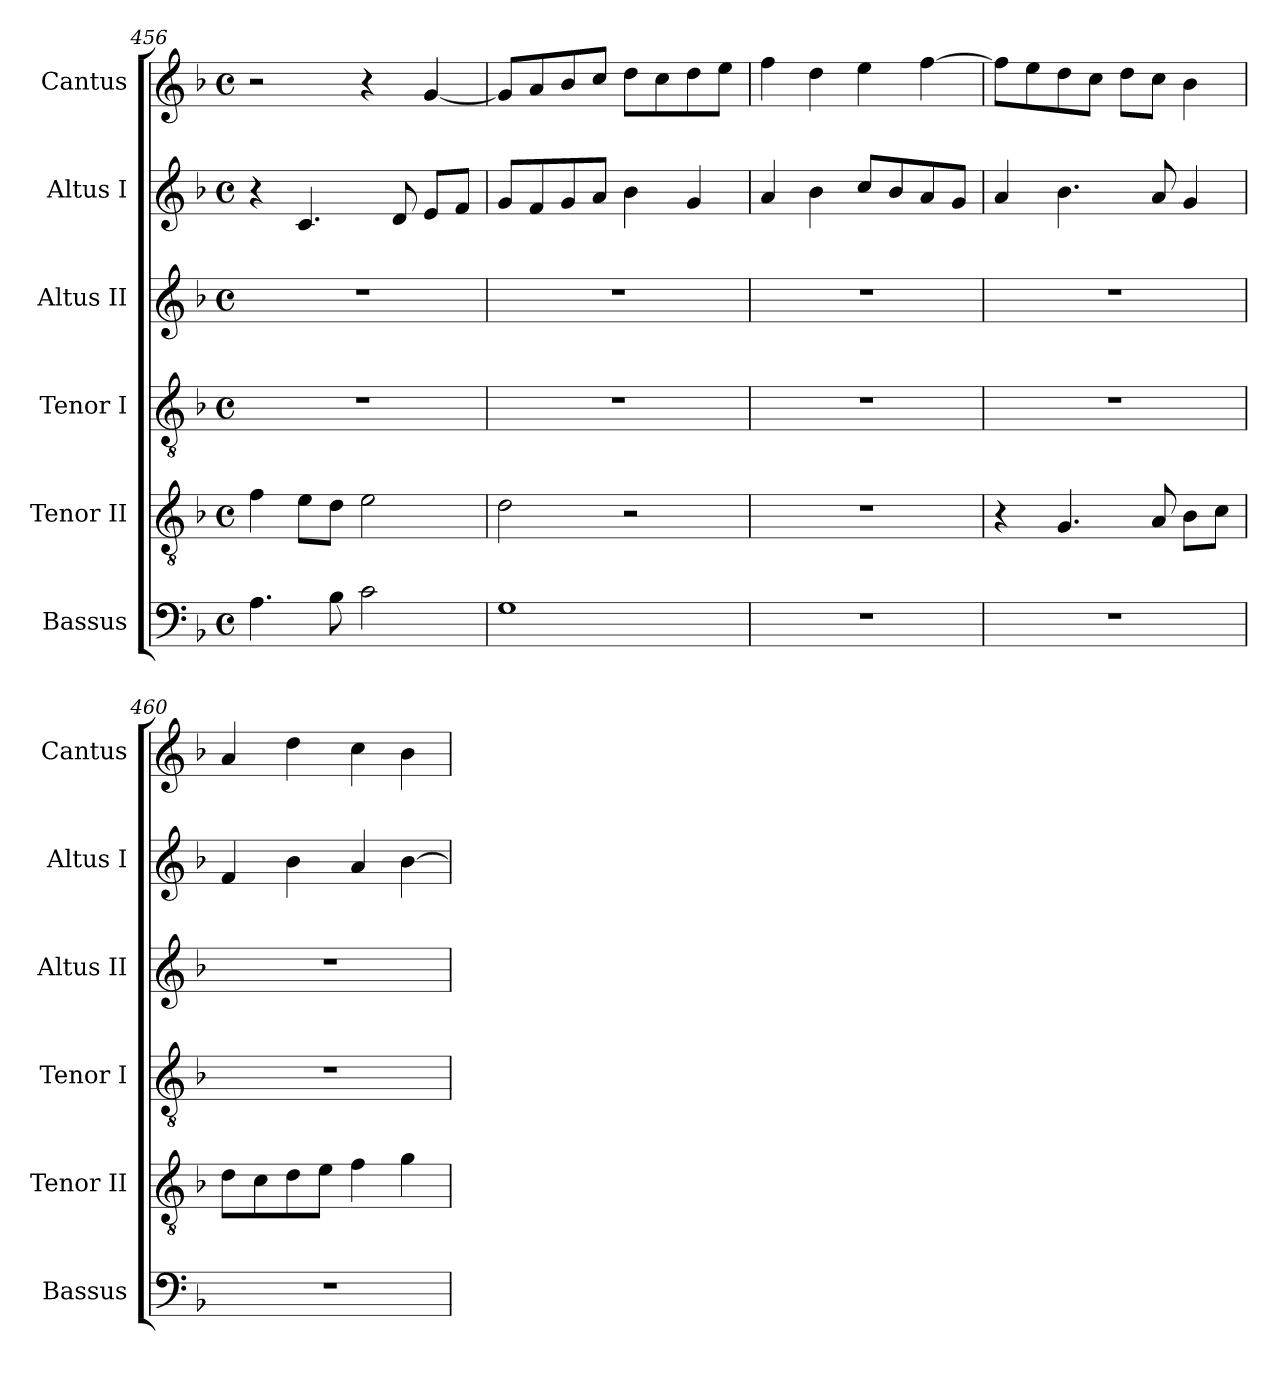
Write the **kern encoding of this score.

**kern	**kern	**kern	**kern	**kern	**kern
*part6	*part5	*part4	*part3	*part2	*part1
*staff6	*staff5	*staff4	*staff3	*staff2	*staff1
*I"Bassus	*I"Tenor II	*I"Tenor I	*I"Altus II	*I"Altus I	*I"Cantus
*I'Bassus	*I'Tenor II	*I'Tenor I	*I'Altus II	*I'Altus I	*I'Cantus
*clefF4	*clefGv2	*clefGv2	*clefG2	*clefG2	*clefG2
*k[b-]	*k[b-]	*k[b-]	*k[b-]	*k[b-]	*k[b-]
*F:	*F:	*F:	*F:	*F:	*F:
*M4/4	*M4/4	*M4/4	*M4/4	*M4/4	*M4/4
*met(c)	*met(c)	*met(c)	*met(c)	*met(c)	*met(c)
=456	=456	=456	=456	=456	=456
4.A\	4f\	1r	1r	4r	2r
.	8e\L	.	.	4.c/	.
8B-\	8d\J	.	.	.	.
2c\	2e\	.	.	.	4r
.	.	.	.	8d/	.
.	.	.	.	8e/L	[<4g/
.	.	.	.	8f/J	.
=457	=457	=457	=457	=457	=457
1G	2d\	1r	1r	8g/L	8g/L]
.	.	.	.	8f/	8a/
.	.	.	.	8g/	8b-/
.	.	.	.	8a/J	8cc/J
.	2r	.	.	4b-\	8dd\L
.	.	.	.	.	8cc\
.	.	.	.	4g/	8dd\
.	.	.	.	.	8ee\J
=458	=458	=458	=458	=458	=458
1r	1r	1r	1r	4a/	4ff\
.	.	.	.	4b-\	4dd\
.	.	.	.	8cc/L	4ee\
.	.	.	.	8b-/	.
.	.	.	.	8a/	[<4ff\
.	.	.	.	8g/J	.
!!LO:LB:g=z
=459	=459	=459	=459	=459	=459
1r	4r	1r	1r	4a/	8ff\L]
.	.	.	.	.	8ee\
.	4.G/	.	.	4.b-\	8dd\
.	.	.	.	.	8cc\J
.	.	.	.	.	8dd\L
.	8A/	.	.	8a/	8cc\J
.	8B-\L	.	.	4g/	4b-\
.	8c\J	.	.	.	.
=460	=460	=460	=460	=460	=460
1r	8d\L	1r	1r	4f/	4a/
.	8c\	.	.	.	.
.	8d\	.	.	4b-\	4dd\
.	8e\J	.	.	.	.
.	4f\	.	.	4a/	4cc\
.	4g\	.	.	[>4b-\	4b-\
=	=	=	=	=	=
*-	*-	*-	*-	*-	*-
